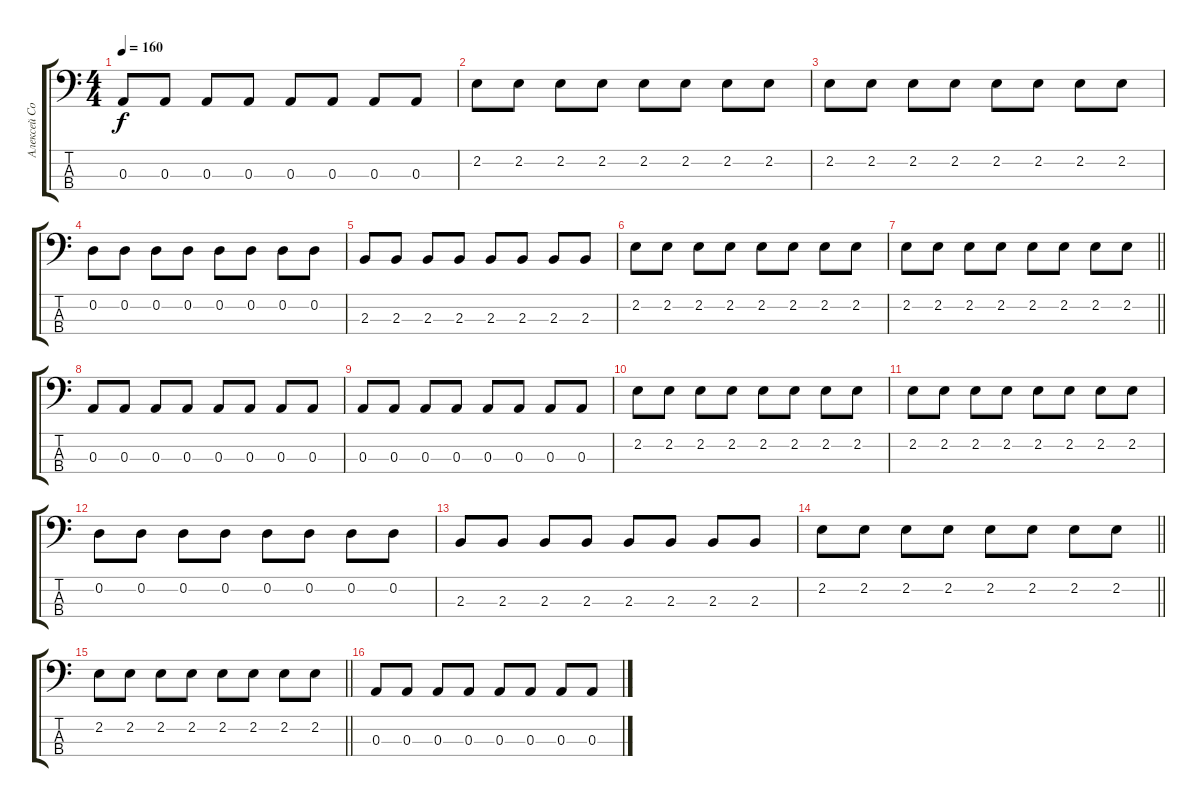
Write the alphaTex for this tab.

\track ("Алексей Соловьев" "Алексей Со") {instrument electricbassfinger}
\staff {score tabs}
\tuning (G2 D2 A1 E1) {hide}
\ts (4 4)
\tempo 160
\clef f4
\ks c
0.3.8{dy f} 0.3.8 0.3.8 0.3.8 0.3.8 0.3.8 0.3.8 0.3.8 |
2.2.8 2.2.8 2.2.8 2.2.8 2.2.8 2.2.8 2.2.8 2.2.8 |
2.2.8 2.2.8 2.2.8 2.2.8 2.2.8 2.2.8 2.2.8 2.2.8 |
0.2.8 0.2.8 0.2.8 0.2.8 0.2.8 0.2.8 0.2.8 0.2.8 |
2.3.8 2.3.8 2.3.8 2.3.8 2.3.8 2.3.8 2.3.8 2.3.8 |
2.2.8 2.2.8 2.2.8 2.2.8 2.2.8 2.2.8 2.2.8 2.2.8 |
\barLineRight lightlight
2.2.8 2.2.8 2.2.8 2.2.8 2.2.8 2.2.8 2.2.8 2.2.8 |
0.3.8 0.3.8 0.3.8 0.3.8 0.3.8 0.3.8 0.3.8 0.3.8 |
0.3.8 0.3.8 0.3.8 0.3.8 0.3.8 0.3.8 0.3.8 0.3.8 |
2.2.8 2.2.8 2.2.8 2.2.8 2.2.8 2.2.8 2.2.8 2.2.8 |
2.2.8 2.2.8 2.2.8 2.2.8 2.2.8 2.2.8 2.2.8 2.2.8 |
0.2.8 0.2.8 0.2.8 0.2.8 0.2.8 0.2.8 0.2.8 0.2.8 |
2.3.8 2.3.8 2.3.8 2.3.8 2.3.8 2.3.8 2.3.8 2.3.8 |
\barLineRight lightlight
2.2.8 2.2.8 2.2.8 2.2.8 2.2.8 2.2.8 2.2.8 2.2.8 |
\barLineRight lightlight
2.2.8 2.2.8 2.2.8 2.2.8 2.2.8 2.2.8 2.2.8 2.2.8 |
0.3.8 0.3.8 0.3.8 0.3.8 0.3.8 0.3.8 0.3.8 0.3.8
